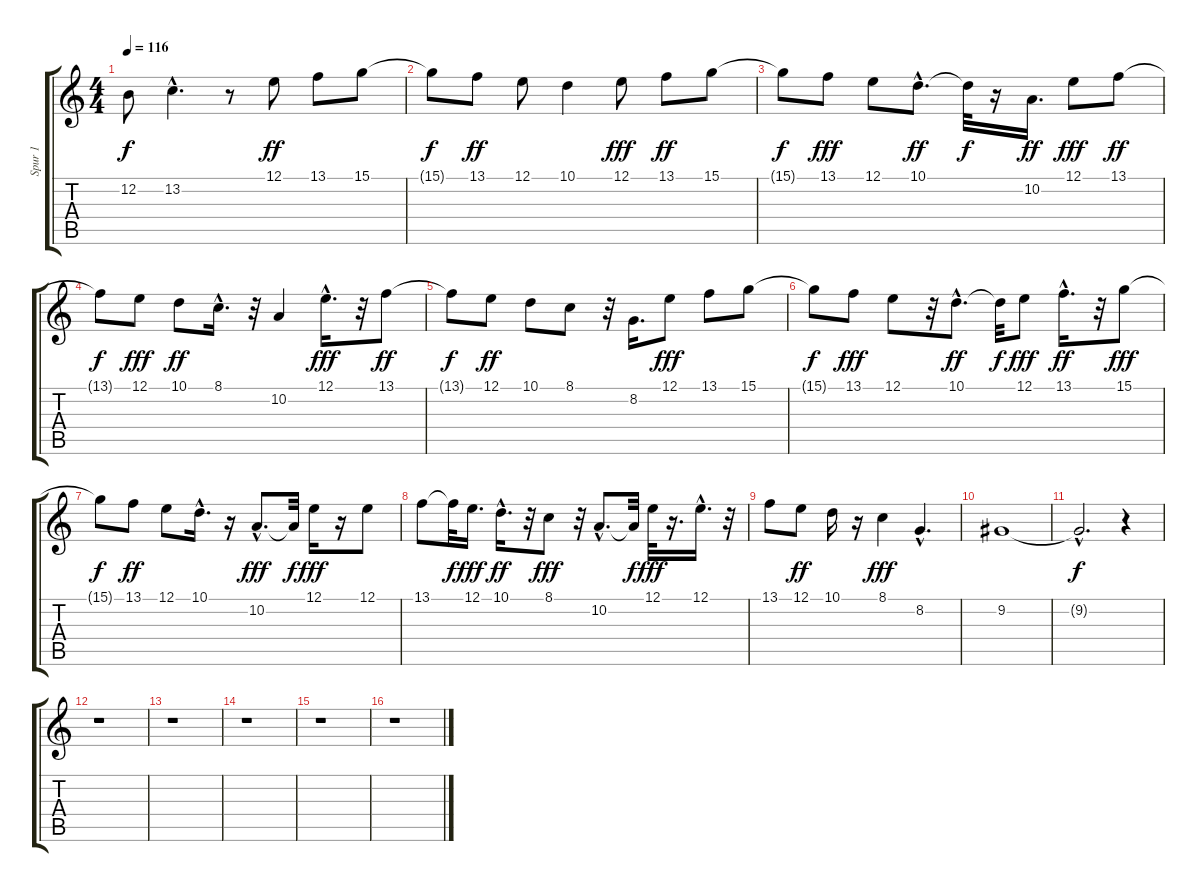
\track ("Spur 1" "Spur 1") {instrument electricpiano1}
\staff {score tabs}
\tuning (E4 B3 G3 D3 A2 E2) {hide}
\ts (4 4)
\tempo 116
\clef g2
\ks c
12.2{t}.8{dy f} 13.2{hac}.4{d} r.8 12.1.8{dy ff} 13.1.8 15.1.8 |
15.1{t}.8{dy f} 13.1.8{dy ff} 12.1.8 10.1.4 12.1.8{dy fff} 13.1.8{dy ff} 15.1.8 |
15.1{t}.8{dy f} 13.1.8{dy fff} 12.1.8 10.1{hac}.8{d dy ff} 10.1{t}.32{dy f} r.16 10.2.16{d dy ff} 12.1.8{dy fff} 13.1.8{dy ff} |
13.1{t}.8{dy f} 12.1.8{dy fff} 10.1.8{dy ff} 8.1{hac}.16{d} r.32 10.2.4 12.1{hac}.16{d dy fff} r.32 13.1.8{dy ff} |
13.1{t}.8{dy f} 12.1.8{dy ff} 10.1.8 8.1.8 r.32 8.2.16{d} 12.1.8{dy fff} 13.1.8 15.1.8 |
15.1{t}.8{dy f} 13.1.8{dy fff} 12.1.8 r.32 10.1{hac}.8{d dy ff} 10.1{t}.32{dy f} 12.1.8{dy fff} 13.1{hac}.16{d dy ff} r.32 15.1.8{dy fff} |
15.1{t}.8{dy f} 13.1.8{dy ff} 12.1.8 10.1{hac}.16{d} r.16 10.2{hac}.8{d dy fff} 10.2{t}.32{dy f} 12.1.16{dy fff} r.16 12.1.8 |
13.1.8 13.1{t}.32{dy f} 12.1.16{d dy fff} 10.1{hac}.16{d dy ff} r.32 8.1.8{dy fff} r.32 10.2{hac}.8{d} 10.2{t}.32{dy f} 12.1.32{dy fff} r.16{d} 12.1{hac}.16{d} r.32 |
13.1.8 12.1.8{dy ff} 10.1.16 r.16 8.1.4{dy fff} 8.2{hac}.4{d} |
9.2.1 |
9.2{hac t}.2{d dy f} r.4 |
r.1 |
r.1 |
r.1 |
r.1 |
r.1
